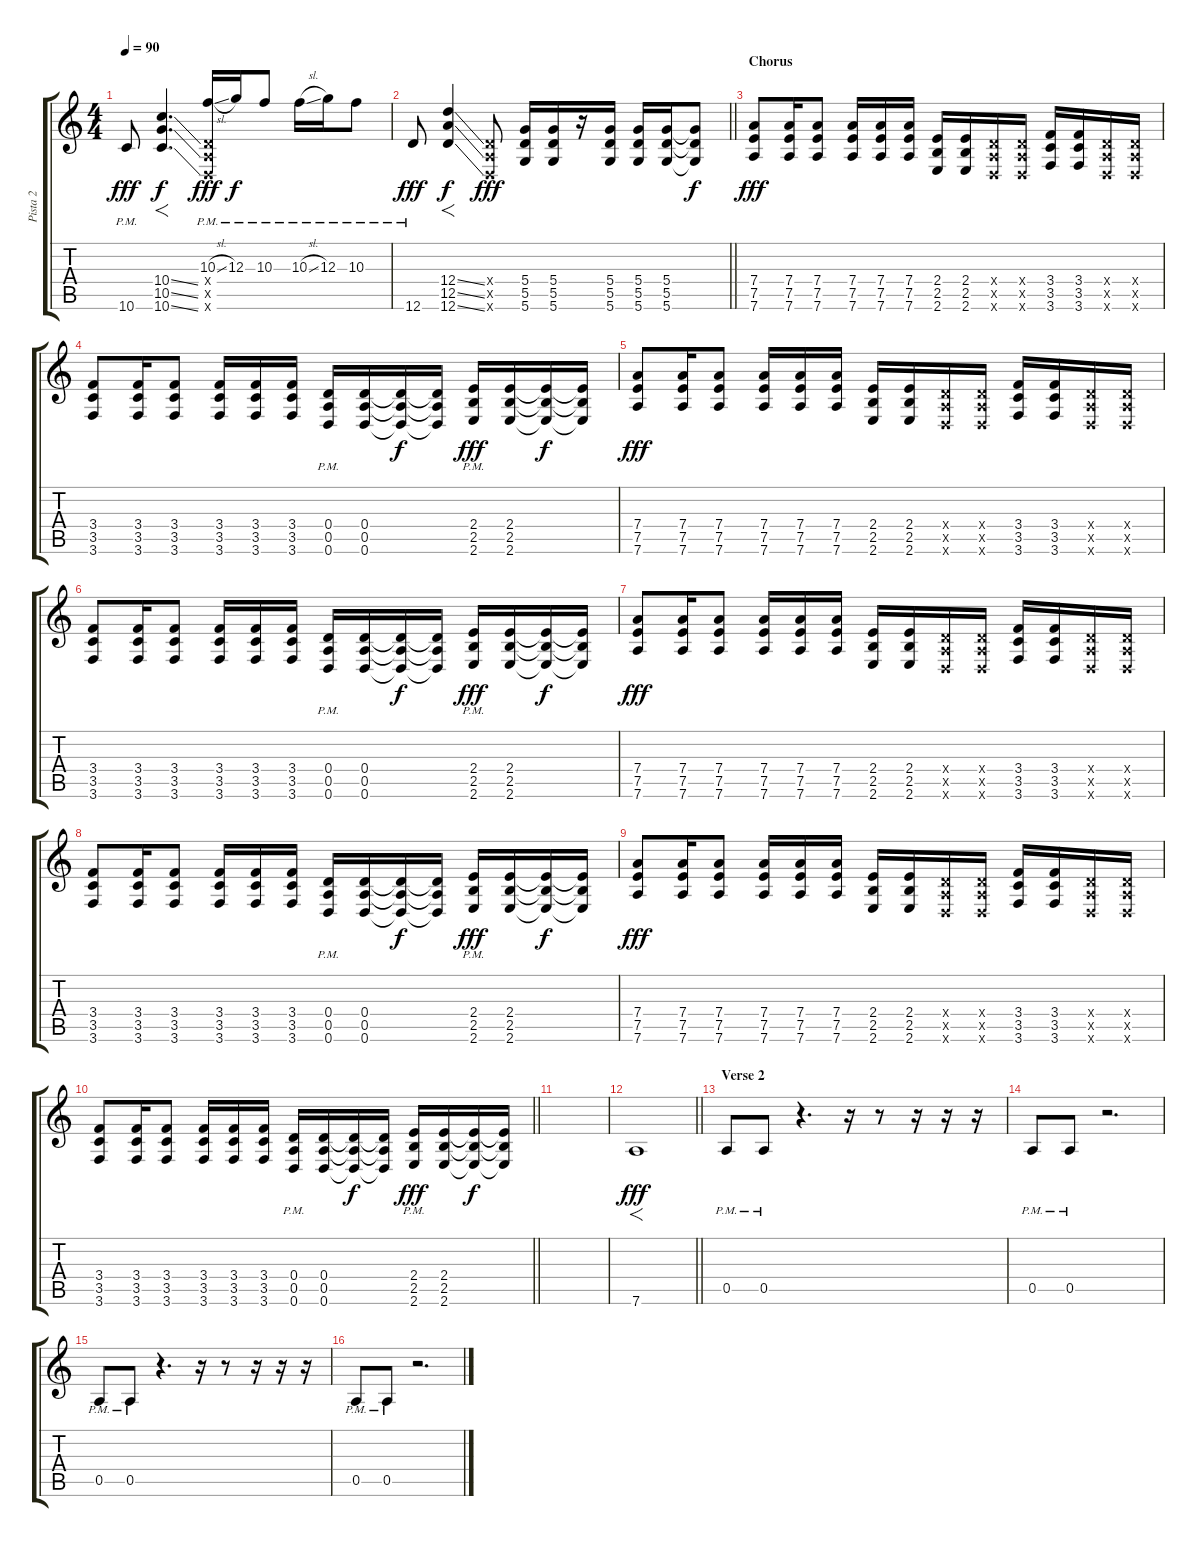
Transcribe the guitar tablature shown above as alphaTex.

\track ("Pista 2" "Pista 2") {instrument distortionguitar}
\staff {score tabs}
\tuning (E4 B3 G3 D3 A2 D2) {hide}
\ts (4 4)
\tempo 90
\clef g2
\ks c
10.6{pm}.8{dy fff} (10.4{ss} 10.5{ss} 10.6{ss}).4{f d dy f} (10.3{sl pm} 0.4{x} 0.5{x} 0.6{x}).16{dy fff} 12.3{pm}.16{dy f} 10.3{pm}.8 10.3{sl pm}.16 12.3{pm}.16 10.3{pm}.8 |
\barLineRight lightlight
12.6{pm}.8{dy fff} (12.4{ss} 12.5{ss} 12.6{ss}).4{f dy f} (0.4{x} 0.5{x} 0.6{x}).8{dy fff} (5.4 5.5 5.6).16 (5.4 5.5 5.6).16 r.16 (5.4 5.5 5.6).16 (5.4 5.5 5.6).16 (5.4 5.5 5.6).16 (5.4{t} 5.5{t} 5.6{t}).8{dy f} |
\section ("" "Chorus")
(7.4 7.5 7.6).8{dy fff} (7.4 7.5 7.6).16 (7.4 7.5 7.6).8 (7.4 7.5 7.6).16 (7.4 7.5 7.6).16 (7.4 7.5 7.6).16 (2.4 2.5 2.6).16 (2.4 2.5 2.6).16 (0.4{x} 0.5{x} 0.6{x}).16 (0.4{x} 0.5{x} 0.6{x}).16 (3.4 3.5 3.6).16 (3.4 3.5 3.6).16 (0.4{x} 0.5{x} 0.6{x}).16 (0.4{x} 0.5{x} 0.6{x}).16 |
(3.4 3.5 3.6).8 (3.4 3.5 3.6).16 (3.4 3.5 3.6).8 (3.4 3.5 3.6).16 (3.4 3.5 3.6).16 (3.4 3.5 3.6).16 (0.4{pm} 0.5{pm} 0.6{pm}).16 (0.4 0.5 0.6).16 (0.4{t} 0.5{t} 0.6{t}).16{dy f} (0.4{t} 0.5{t} 0.6{t}).16 (2.4{pm} 2.5{pm} 2.6{pm}).16{dy fff} (2.4 2.5 2.6).16 (2.4{t} 2.5{t} 2.6{t}).16{dy f} (2.4{t} 2.5{t} 2.6{t}).16 |
(7.4 7.5 7.6).8{dy fff} (7.4 7.5 7.6).16 (7.4 7.5 7.6).8 (7.4 7.5 7.6).16 (7.4 7.5 7.6).16 (7.4 7.5 7.6).16 (2.4 2.5 2.6).16 (2.4 2.5 2.6).16 (0.4{x} 0.5{x} 0.6{x}).16 (0.4{x} 0.5{x} 0.6{x}).16 (3.4 3.5 3.6).16 (3.4 3.5 3.6).16 (0.4{x} 0.5{x} 0.6{x}).16 (0.4{x} 0.5{x} 0.6{x}).16 |
(3.4 3.5 3.6).8 (3.4 3.5 3.6).16 (3.4 3.5 3.6).8 (3.4 3.5 3.6).16 (3.4 3.5 3.6).16 (3.4 3.5 3.6).16 (0.4{pm} 0.5{pm} 0.6{pm}).16 (0.4 0.5 0.6).16 (0.4{t} 0.5{t} 0.6{t}).16{dy f} (0.4{t} 0.5{t} 0.6{t}).16 (2.4{pm} 2.5{pm} 2.6{pm}).16{dy fff} (2.4 2.5 2.6).16 (2.4{t} 2.5{t} 2.6{t}).16{dy f} (2.4{t} 2.5{t} 2.6{t}).16 |
(7.4 7.5 7.6).8{dy fff} (7.4 7.5 7.6).16 (7.4 7.5 7.6).8 (7.4 7.5 7.6).16 (7.4 7.5 7.6).16 (7.4 7.5 7.6).16 (2.4 2.5 2.6).16 (2.4 2.5 2.6).16 (0.4{x} 0.5{x} 0.6{x}).16 (0.4{x} 0.5{x} 0.6{x}).16 (3.4 3.5 3.6).16 (3.4 3.5 3.6).16 (0.4{x} 0.5{x} 0.6{x}).16 (0.4{x} 0.5{x} 0.6{x}).16 |
(3.4 3.5 3.6).8 (3.4 3.5 3.6).16 (3.4 3.5 3.6).8 (3.4 3.5 3.6).16 (3.4 3.5 3.6).16 (3.4 3.5 3.6).16 (0.4{pm} 0.5{pm} 0.6{pm}).16 (0.4 0.5 0.6).16 (0.4{t} 0.5{t} 0.6{t}).16{dy f} (0.4{t} 0.5{t} 0.6{t}).16 (2.4{pm} 2.5{pm} 2.6{pm}).16{dy fff} (2.4 2.5 2.6).16 (2.4{t} 2.5{t} 2.6{t}).16{dy f} (2.4{t} 2.5{t} 2.6{t}).16 |
(7.4 7.5 7.6).8{dy fff} (7.4 7.5 7.6).16 (7.4 7.5 7.6).8 (7.4 7.5 7.6).16 (7.4 7.5 7.6).16 (7.4 7.5 7.6).16 (2.4 2.5 2.6).16 (2.4 2.5 2.6).16 (0.4{x} 0.5{x} 0.6{x}).16 (0.4{x} 0.5{x} 0.6{x}).16 (3.4 3.5 3.6).16 (3.4 3.5 3.6).16 (0.4{x} 0.5{x} 0.6{x}).16 (0.4{x} 0.5{x} 0.6{x}).16 |
\barLineRight lightlight
(3.4 3.5 3.6).8 (3.4 3.5 3.6).16 (3.4 3.5 3.6).8 (3.4 3.5 3.6).16 (3.4 3.5 3.6).16 (3.4 3.5 3.6).16 (0.4{pm} 0.5{pm} 0.6{pm}).16 (0.4 0.5 0.6).16 (0.4{t} 0.5{t} 0.6{t}).16{dy f} (0.4{t} 0.5{t} 0.6{t}).16 (2.4{pm} 2.5{pm} 2.6{pm}).16{dy fff} (2.4 2.5 2.6).16 (2.4{t} 2.5{t} 2.6{t}).16{dy f} (2.4{t} 2.5{t} 2.6{t}).16 |
|
\barLineRight lightlight
7.6.1{f dy fff} |
\section ("" "Verse 2")
0.5{pm}.8 0.5{pm}.8 r.4{d} r.16 r.8 r.16 r.16 r.16 |
0.5{pm}.8 0.5{pm}.8 r.2{d} |
0.5{pm}.8 0.5{pm}.8 r.4{d} r.16 r.8 r.16 r.16 r.16 |
0.5{pm}.8 0.5{pm}.8 r.2{d}
